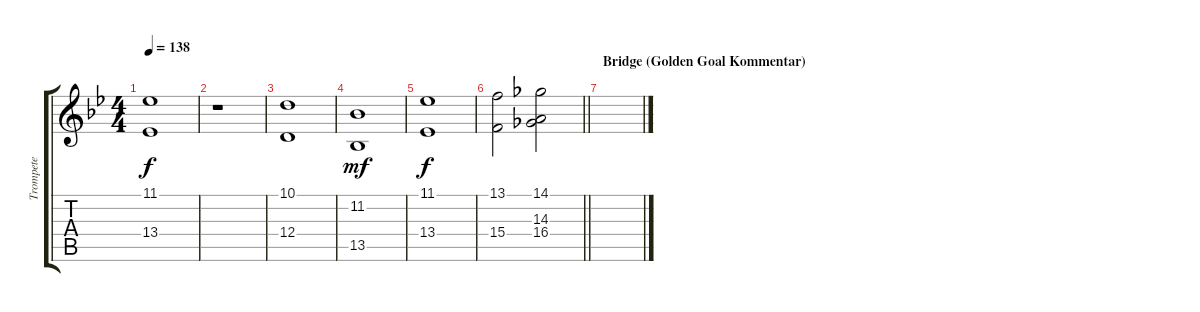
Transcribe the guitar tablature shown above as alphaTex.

\track ("Trompete" "Trompete") {instrument trumpet}
\staff {score tabs}
\tuning (E4 B3 G3 D3 A2 E2) {hide}
\ts (4 4)
\tempo 138
\clef g2
\ks bb
(11.1 13.4).1{dy f} |
r.1 |
(10.1 12.4).1 |
(11.2 13.5).1{dy mf} |
(11.1 13.4).1{dy f} |
\barLineRight lightlight
(13.1 15.4).2 (14.1 14.3 16.4).2 |
\section ("" "Bridge (Golden Goal Kommentar)")
